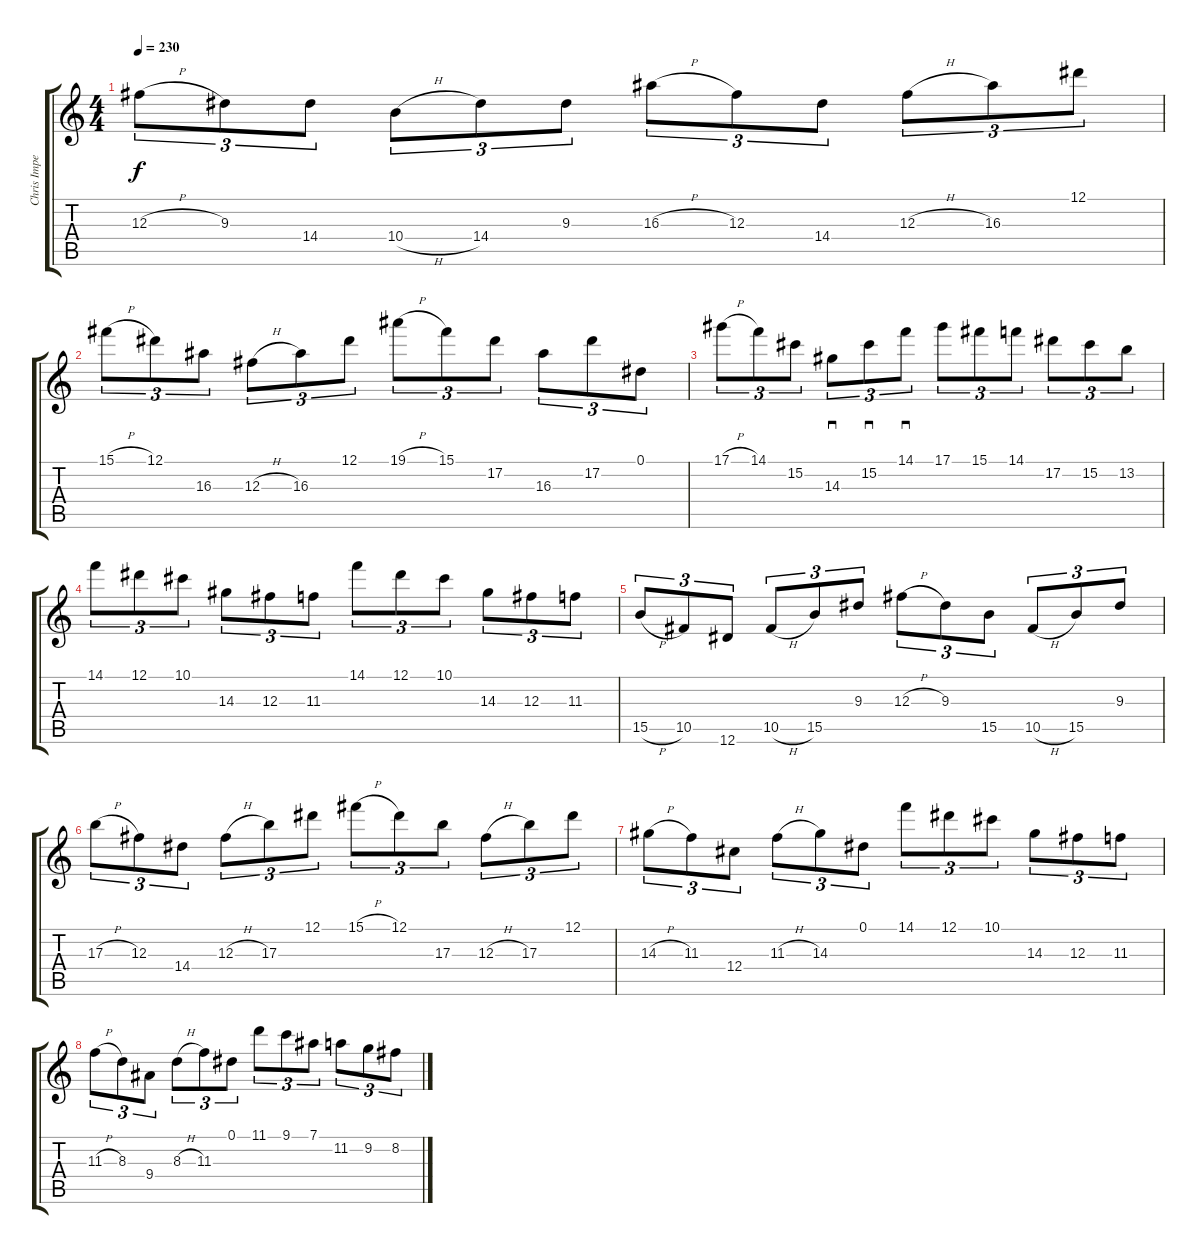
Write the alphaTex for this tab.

\track ("Chris Impellitteri" "Chris Impe") {instrument distortionguitar}
\staff {score tabs}
\tuning (Eb4 Bb3 Gb3 Db3 Ab2 Eb2) {hide}
\ts (4 4)
\tempo 230
\clef g2
\ks c
12.3{h}.8{tu (3 2) dy f} 9.3.8{tu (3 2)} 14.4.8{tu (3 2)} 10.4{h}.8{tu (3 2)} 14.4.8{tu (3 2)} 9.3.8{tu (3 2)} 16.3{h}.8{tu (3 2)} 12.3.8{tu (3 2)} 14.4.8{tu (3 2)} 12.3{h}.8{tu (3 2)} 16.3.8{tu (3 2)} 12.1.8{tu (3 2)} |
15.1{h}.8{tu (3 2)} 12.1.8{tu (3 2)} 16.3.8{tu (3 2)} 12.3{h}.8{tu (3 2)} 16.3.8{tu (3 2)} 12.1.8{tu (3 2)} 19.1{h}.8{tu (3 2)} 15.1.8{tu (3 2)} 17.2.8{tu (3 2)} 16.3.8{tu (3 2)} 17.2.8{tu (3 2)} 0.1.8{tu (3 2)} |
17.1{h}.8{tu (3 2)} 14.1.8{tu (3 2)} 15.2.8{tu (3 2)} 14.3.8{sd tu (3 2)} 15.2.8{sd tu (3 2)} 14.1.8{sd tu (3 2)} 17.1.8{tu (3 2)} 15.1.8{tu (3 2)} 14.1.8{tu (3 2)} 17.2.8{tu (3 2)} 15.2.8{tu (3 2)} 13.2.8{tu (3 2)} |
14.1.8{tu (3 2)} 12.1.8{tu (3 2)} 10.1.8{tu (3 2)} 14.3.8{tu (3 2)} 12.3.8{tu (3 2)} 11.3.8{tu (3 2)} 14.1.8{tu (3 2)} 12.1.8{tu (3 2)} 10.1.8{tu (3 2)} 14.3.8{tu (3 2)} 12.3.8{tu (3 2)} 11.3.8{tu (3 2)} |
15.5{h}.8{tu (3 2)} 10.5.8{tu (3 2)} 12.6.8{tu (3 2)} 10.5{h}.8{tu (3 2)} 15.5.8{tu (3 2)} 9.3.8{tu (3 2)} 12.3{h}.8{tu (3 2)} 9.3.8{tu (3 2)} 15.5.8{tu (3 2)} 10.5{h}.8{tu (3 2)} 15.5.8{tu (3 2)} 9.3.8{tu (3 2)} |
17.3{h}.8{tu (3 2)} 12.3.8{tu (3 2)} 14.4.8{tu (3 2)} 12.3{h}.8{tu (3 2)} 17.3.8{tu (3 2)} 12.1.8{tu (3 2)} 15.1{h}.8{tu (3 2)} 12.1.8{tu (3 2)} 17.3.8{tu (3 2)} 12.3{h}.8{tu (3 2)} 17.3.8{tu (3 2)} 12.1.8{tu (3 2)} |
14.3{h}.8{tu (3 2)} 11.3.8{tu (3 2)} 12.4.8{tu (3 2)} 11.3{h}.8{tu (3 2)} 14.3.8{tu (3 2)} 0.1.8{tu (3 2)} 14.1.8{tu (3 2)} 12.1.8{tu (3 2)} 10.1.8{tu (3 2)} 14.3.8{tu (3 2)} 12.3.8{tu (3 2)} 11.3.8{tu (3 2)} |
11.3{h}.8{tu (3 2)} 8.3.8{tu (3 2)} 9.4.8{tu (3 2)} 8.3{h}.8{tu (3 2)} 11.3.8{tu (3 2)} 0.1.8{tu (3 2)} 11.1.8{tu (3 2)} 9.1.8{tu (3 2)} 7.1.8{tu (3 2)} 11.2.8{tu (3 2)} 9.2.8{tu (3 2)} 8.2.8{tu (3 2)}
